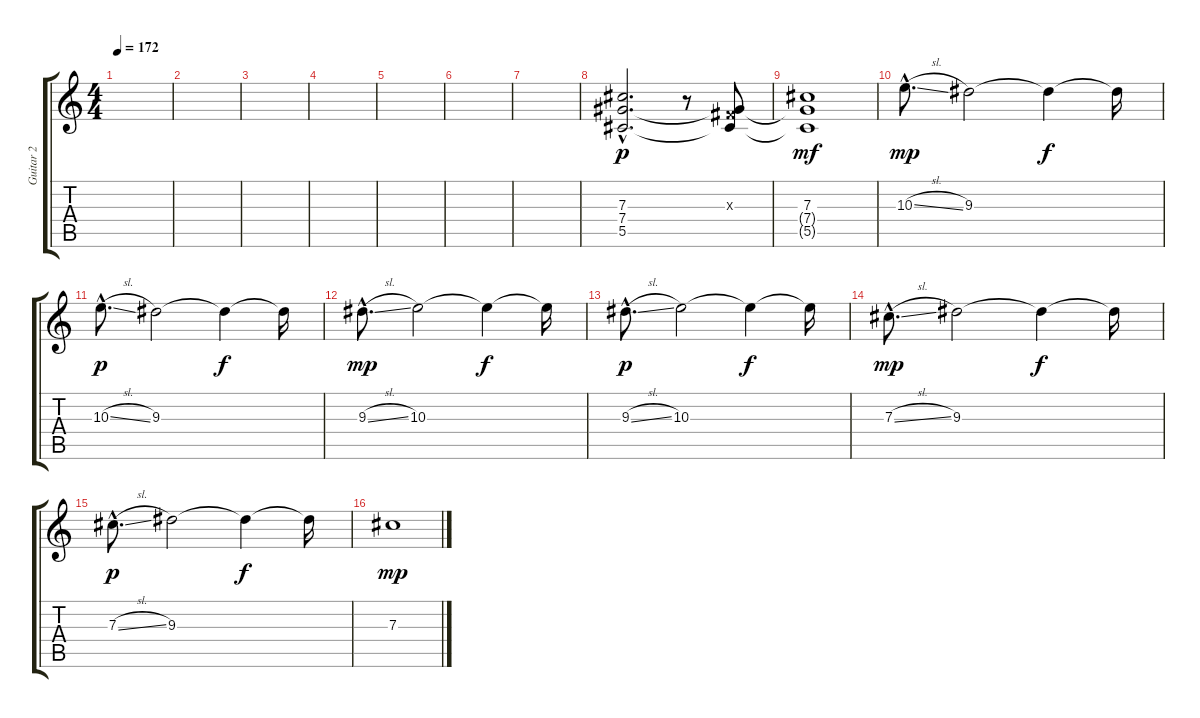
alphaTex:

\track ("Guitar 2" "Guitar 2") {instrument overdrivenguitar}
\staff {score tabs}
\tuning (Eb4 Bb3 Gb3 Db3 Ab2 Db2) {hide}
\ts (4 4)
\tempo 172
\clef g2
\ks c
|
|
|
|
|
|
|
(7.3{hac} 7.4{hac} 5.5{hac}).2{d dy p volume 10 instrument acousticguitarsteel} r.8 (0.3{x} 7.4{t} 5.5{t}).8 |
(7.3 7.4{t} 5.5{t}).1{dy mf} |
10.3{sl hac}.8{d dy mp} 9.3.2 9.3{t}.4{dy f} 9.3{t}.16 |
10.3{sl hac}.8{d dy p} 9.3.2 9.3{t}.4{dy f} 9.3{t}.16 |
9.3{sl hac}.8{d dy mp} 10.3.2 10.3{t}.4{dy f} 10.3{t}.16 |
9.3{sl hac}.8{d dy p} 10.3.2 10.3{t}.4{dy f} 10.3{t}.16 |
7.3{sl hac}.8{d dy mp} 9.3.2 9.3{t}.4{dy f} 9.3{t}.16 |
7.3{sl hac}.8{d dy p} 9.3.2 9.3{t}.4{dy f} 9.3{t}.16 |
7.3.1{dy mp}
